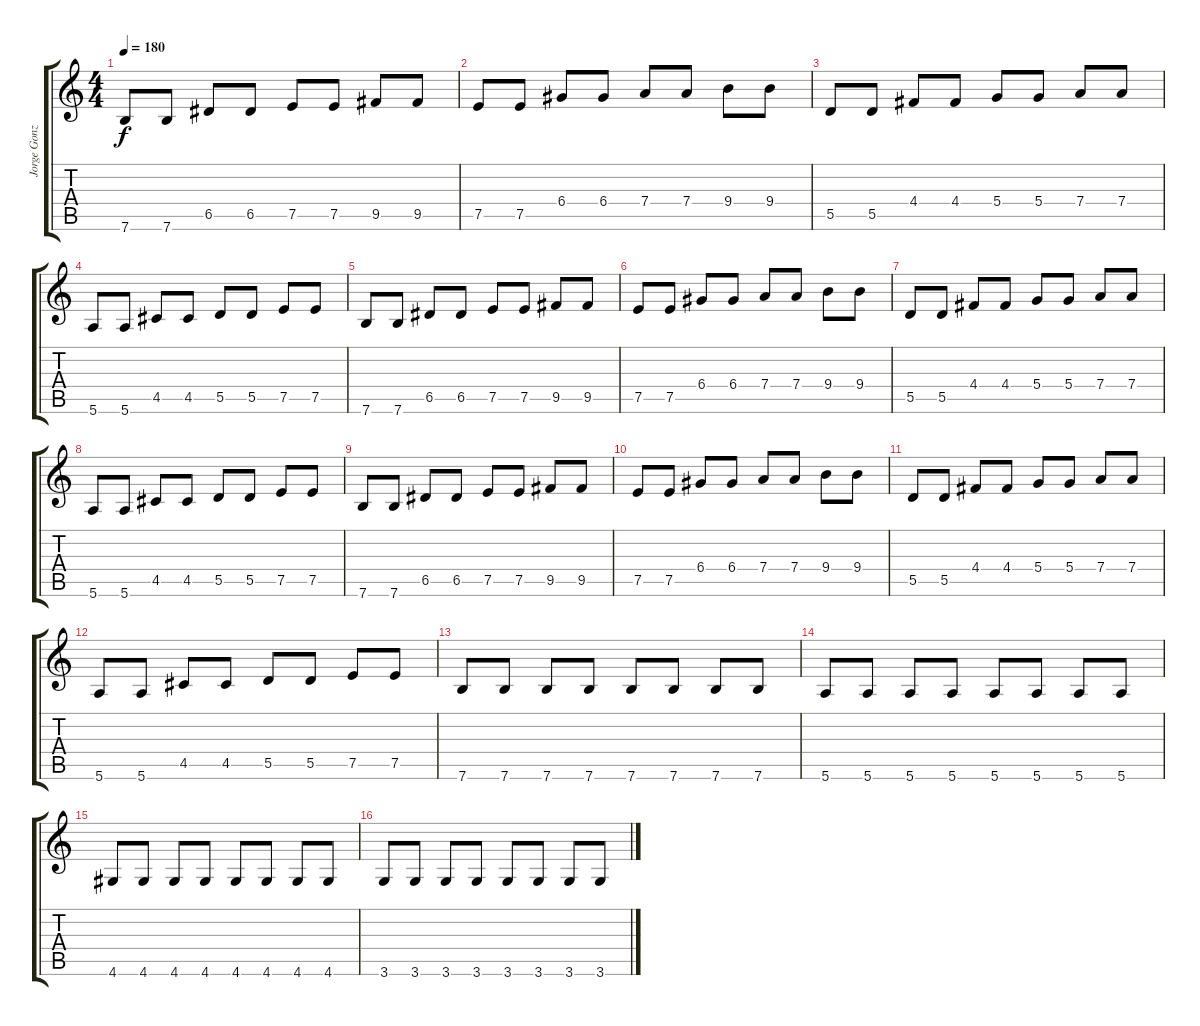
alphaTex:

\track ("Jorge Gonzalez" "Jorge Gonz") {instrument electricbassfinger}
\staff {score tabs}
\tuning (E4 B3 G3 D3 A2 E2) {hide}
\ts (4 4)
\tempo 180
\clef g2
\ks c
7.6.8{dy f} 7.6.8 6.5.8 6.5.8 7.5.8 7.5.8 9.5.8 9.5.8 |
7.5.8 7.5.8 6.4.8 6.4.8 7.4.8 7.4.8 9.4.8 9.4.8 |
5.5.8 5.5.8 4.4.8 4.4.8 5.4.8 5.4.8 7.4.8 7.4.8 |
5.6.8 5.6.8 4.5.8 4.5.8 5.5.8 5.5.8 7.5.8 7.5.8 |
7.6.8 7.6.8 6.5.8 6.5.8 7.5.8 7.5.8 9.5.8 9.5.8 |
7.5.8 7.5.8 6.4.8 6.4.8 7.4.8 7.4.8 9.4.8 9.4.8 |
5.5.8 5.5.8 4.4.8 4.4.8 5.4.8 5.4.8 7.4.8 7.4.8 |
5.6.8 5.6.8 4.5.8 4.5.8 5.5.8 5.5.8 7.5.8 7.5.8 |
7.6.8 7.6.8 6.5.8 6.5.8 7.5.8 7.5.8 9.5.8 9.5.8 |
7.5.8 7.5.8 6.4.8 6.4.8 7.4.8 7.4.8 9.4.8 9.4.8 |
5.5.8 5.5.8 4.4.8 4.4.8 5.4.8 5.4.8 7.4.8 7.4.8 |
5.6.8 5.6.8 4.5.8 4.5.8 5.5.8 5.5.8 7.5.8 7.5.8 |
7.6.8 7.6.8 7.6.8 7.6.8 7.6.8 7.6.8 7.6.8 7.6.8 |
5.6.8 5.6.8 5.6.8 5.6.8 5.6.8 5.6.8 5.6.8 5.6.8 |
4.6.8 4.6.8 4.6.8 4.6.8 4.6.8 4.6.8 4.6.8 4.6.8 |
3.6.8 3.6.8 3.6.8 3.6.8 3.6.8 3.6.8 3.6.8 3.6.8
